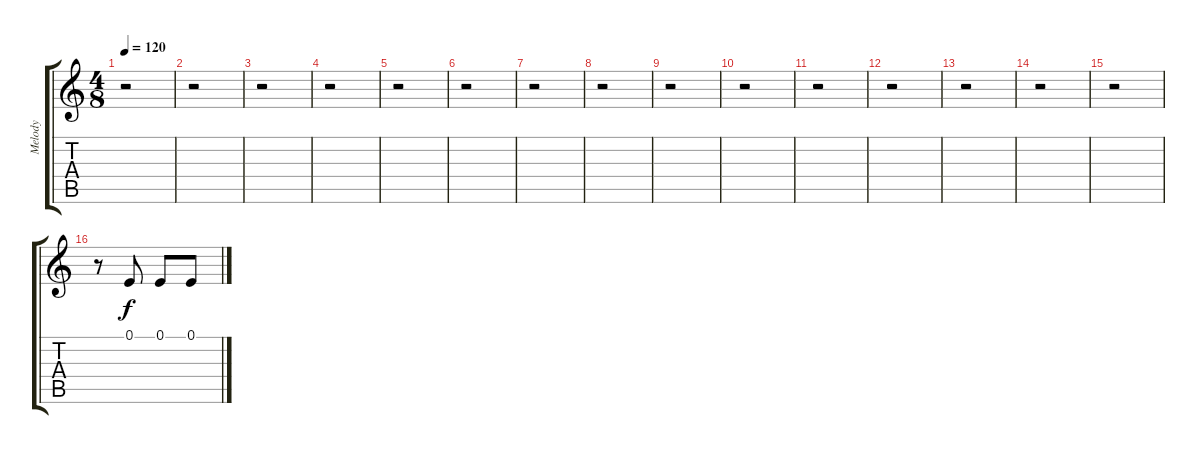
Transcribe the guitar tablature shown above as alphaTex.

\track ("Melody" "Melody") {instrument pad4choir}
\staff {score tabs}
\tuning (E4 B3 G3 D3 A2 E2) {hide}
\ts (4 8)
\tempo 120
\clef g2
\ks c
r.2{dy f} |
r.2 |
r.2 |
r.2 |
r.2 |
r.2 |
r.2 |
r.2 |
r.2 |
r.2 |
r.2 |
r.2 |
r.2 |
r.2 |
r.2 |
r.8 0.1.8 0.1.8 0.1.8
